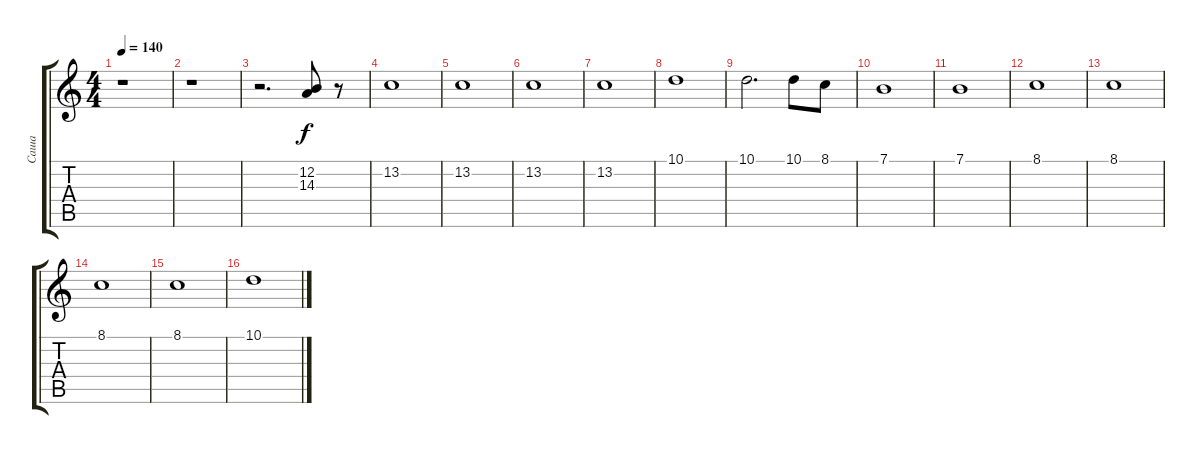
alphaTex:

\track ("Саша" "Саша") {instrument lead2sawtooth}
\staff {score tabs}
\tuning (E4 B3 G3 D3 A2 E2) {hide}
\ts (4 4)
\tempo 140
\clef g2
\ks c
r.1{dy f} |
r.1 |
r.2{d} (12.2 14.3).8 r.8 |
13.2.1 |
13.2.1 |
13.2.1 |
13.2.1 |
10.1.1 |
10.1.2{d} 10.1.8 8.1.8 |
7.1.1 |
7.1.1 |
8.1.1 |
8.1.1 |
8.1.1 |
8.1.1 |
10.1.1
